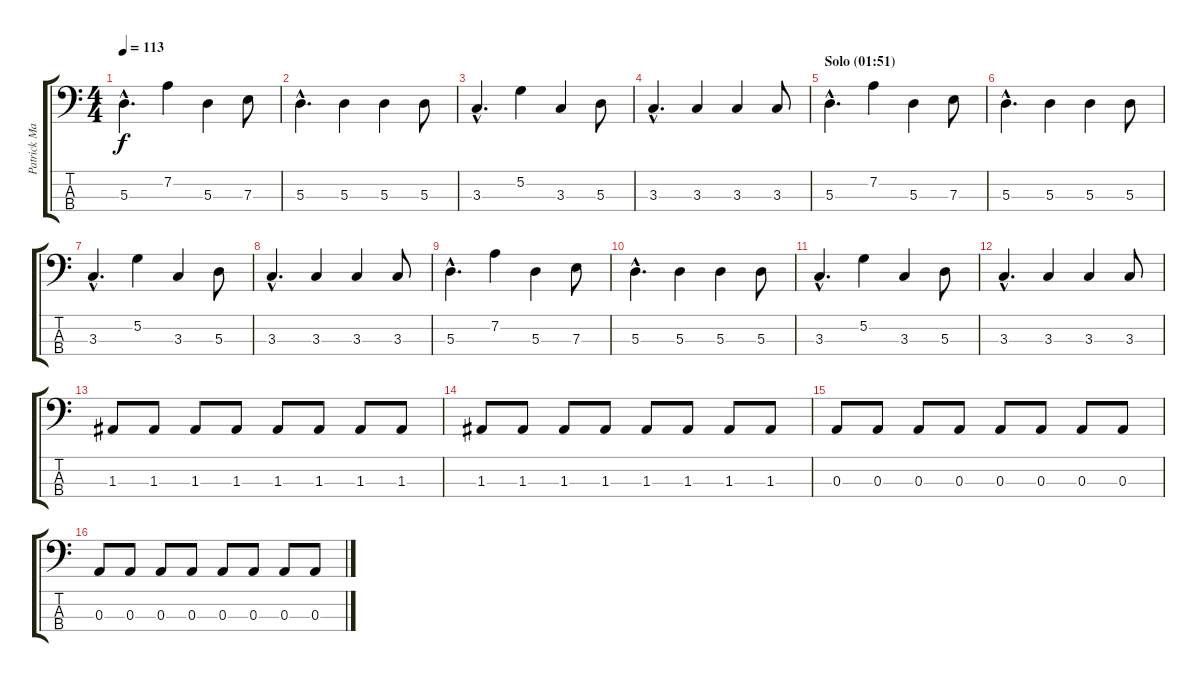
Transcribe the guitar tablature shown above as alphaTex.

\track ("Patrick Matthews" "Patrick Ma") {instrument electricbassfinger}
\staff {score tabs}
\tuning (G2 D2 A1 E1) {hide}
\ts (4 4)
\tempo 113
\clef f4
\ks c
5.3{hac}.4{d dy f} 7.2.4 5.3.4 7.3.8 |
5.3{hac}.4{d} 5.3.4 5.3.4 5.3.8 |
3.3{hac}.4{d} 5.2.4 3.3.4 5.3.8 |
3.3{hac}.4{d} 3.3.4 3.3.4 3.3.8 |
\section ("" "Solo (01:51)")
5.3{hac}.4{d} 7.2.4 5.3.4 7.3.8 |
5.3{hac}.4{d} 5.3.4 5.3.4 5.3.8 |
3.3{hac}.4{d} 5.2.4 3.3.4 5.3.8 |
3.3{hac}.4{d} 3.3.4 3.3.4 3.3.8 |
5.3{hac}.4{d} 7.2.4 5.3.4 7.3.8 |
5.3{hac}.4{d} 5.3.4 5.3.4 5.3.8 |
3.3{hac}.4{d} 5.2.4 3.3.4 5.3.8 |
3.3{hac}.4{d} 3.3.4 3.3.4 3.3.8 |
1.3.8 1.3.8 1.3.8 1.3.8 1.3.8 1.3.8 1.3.8 1.3.8 |
1.3.8 1.3.8 1.3.8 1.3.8 1.3.8 1.3.8 1.3.8 1.3.8 |
0.3.8 0.3.8 0.3.8 0.3.8 0.3.8 0.3.8 0.3.8 0.3.8 |
0.3.8 0.3.8 0.3.8 0.3.8 0.3.8 0.3.8 0.3.8 0.3.8
